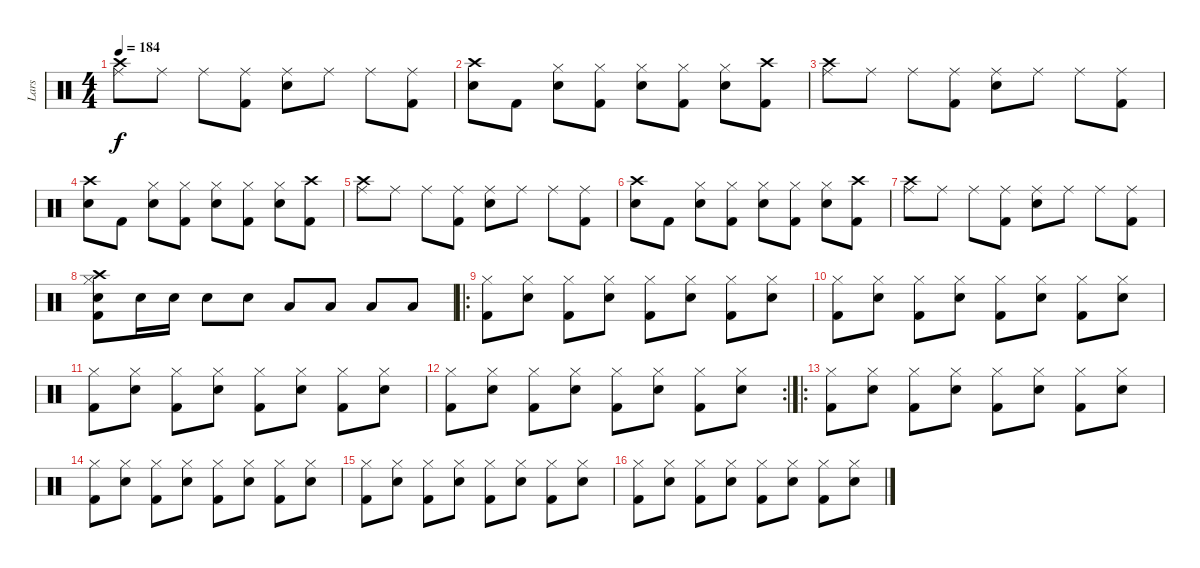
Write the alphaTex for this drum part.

\track ("Lars" "Lars") {instrument percussion}
\staff {score}
\articulation defaults
\ts (4 4)
\tempo 184
\clef neutral
\ks c
("Crash high (hit)" "Ride (middle)").8{dy f} "Ride (middle)".8 "Ride (middle)".8 ("Ride (middle)" "Kick (hit) 2").8 ("Snare (hit) 2" "Ride (middle)").8 "Ride (middle)".8 "Ride (middle)".8 ("Ride (middle)" "Kick (hit) 2").8 |
("Snare (hit) 2" "Crash high (hit)").8 "Kick (hit) 2".8 ("Snare (hit) 2" "Hi-Hat (closed)").8 ("Kick (hit) 2" "Hi-Hat (closed)").8 ("Snare (hit) 2" "Hi-Hat (closed)").8 ("Kick (hit) 2" "Hi-Hat (closed)").8 ("Snare (hit) 2" "Hi-Hat (closed)").8 ("Kick (hit) 2" "Crash high (hit)").8 |
("Crash high (hit)" "Ride (middle)").8 "Ride (middle)".8 "Ride (middle)".8 ("Ride (middle)" "Kick (hit) 2").8 ("Snare (hit) 2" "Ride (middle)").8 "Ride (middle)".8 "Ride (middle)".8 ("Ride (middle)" "Kick (hit) 2").8 |
("Snare (hit) 2" "Crash high (hit)").8 "Kick (hit) 2".8 ("Snare (hit) 2" "Hi-Hat (closed)").8 ("Kick (hit) 2" "Hi-Hat (closed)").8 ("Snare (hit) 2" "Hi-Hat (closed)").8 ("Kick (hit) 2" "Hi-Hat (closed)").8 ("Snare (hit) 2" "Hi-Hat (closed)").8 ("Kick (hit) 2" "Crash high (hit)").8 |
("Crash high (hit)" "Ride (middle)").8 "Ride (middle)".8 "Ride (middle)".8 ("Ride (middle)" "Kick (hit) 2").8 ("Snare (hit) 2" "Ride (middle)").8 "Ride (middle)".8 "Ride (middle)".8 ("Ride (middle)" "Kick (hit) 2").8 |
("Snare (hit) 2" "Crash high (hit)").8 "Kick (hit) 2".8 ("Snare (hit) 2" "Hi-Hat (closed)").8 ("Kick (hit) 2" "Hi-Hat (closed)").8 ("Snare (hit) 2" "Hi-Hat (closed)").8 ("Kick (hit) 2" "Hi-Hat (closed)").8 ("Snare (hit) 2" "Hi-Hat (closed)").8 ("Kick (hit) 2" "Crash high (hit)").8 |
("Crash high (hit)" "Ride (middle)").8 "Ride (middle)".8 "Ride (middle)".8 ("Ride (middle)" "Kick (hit) 2").8 ("Snare (hit) 2" "Ride (middle)").8 "Ride (middle)".8 "Ride (middle)".8 ("Ride (middle)" "Kick (hit) 2").8 |
("Kick (hit) 2" "Snare (hit) 2" "Hi-Hat (closed)" "Crash high (hit)").8 "Snare (hit) 2".16 "Snare (hit) 2".16 "Snare (hit) 2".8 "Snare (hit) 2".8 "Low Floor Tom (hit)".8 "Low Floor Tom (hit)".8 "Low Floor Tom (hit)".8 "Low Floor Tom (hit)".8 |
\ro
("Kick (hit) 2" "Hi-Hat (closed)").8 ("Snare (hit) 2" "Hi-Hat (closed)").8 ("Kick (hit) 2" "Hi-Hat (closed)").8 ("Snare (hit) 2" "Hi-Hat (closed)").8 ("Kick (hit) 2" "Hi-Hat (closed)").8 ("Snare (hit) 2" "Hi-Hat (closed)").8 ("Kick (hit) 2" "Hi-Hat (closed)").8 ("Snare (hit) 2" "Hi-Hat (closed)").8 |
("Kick (hit) 2" "Hi-Hat (closed)").8 ("Snare (hit) 2" "Hi-Hat (closed)").8 ("Kick (hit) 2" "Hi-Hat (closed)").8 ("Snare (hit) 2" "Hi-Hat (closed)").8 ("Kick (hit) 2" "Hi-Hat (closed)").8 ("Snare (hit) 2" "Hi-Hat (closed)").8 ("Kick (hit) 2" "Hi-Hat (closed)").8 ("Snare (hit) 2" "Hi-Hat (closed)").8 |
("Kick (hit) 2" "Hi-Hat (closed)").8 ("Snare (hit) 2" "Hi-Hat (closed)").8 ("Kick (hit) 2" "Hi-Hat (closed)").8 ("Snare (hit) 2" "Hi-Hat (closed)").8 ("Kick (hit) 2" "Hi-Hat (closed)").8 ("Snare (hit) 2" "Hi-Hat (closed)").8 ("Kick (hit) 2" "Hi-Hat (closed)").8 ("Snare (hit) 2" "Hi-Hat (closed)").8 |
\rc 2
("Kick (hit) 2" "Hi-Hat (closed)").8 ("Snare (hit) 2" "Hi-Hat (closed)").8 ("Kick (hit) 2" "Hi-Hat (closed)").8 ("Snare (hit) 2" "Hi-Hat (closed)").8 ("Kick (hit) 2" "Hi-Hat (closed)").8 ("Snare (hit) 2" "Hi-Hat (closed)").8 ("Kick (hit) 2" "Hi-Hat (closed)").8 ("Snare (hit) 2" "Hi-Hat (closed)").8 |
\ro
("Kick (hit) 2" "Hi-Hat (closed)").8 ("Snare (hit) 2" "Hi-Hat (closed)").8 ("Kick (hit) 2" "Hi-Hat (closed)").8 ("Snare (hit) 2" "Hi-Hat (closed)").8 ("Kick (hit) 2" "Hi-Hat (closed)").8 ("Snare (hit) 2" "Hi-Hat (closed)").8 ("Kick (hit) 2" "Hi-Hat (closed)").8 ("Snare (hit) 2" "Hi-Hat (closed)").8 |
("Kick (hit) 2" "Hi-Hat (closed)").8 ("Snare (hit) 2" "Hi-Hat (closed)").8 ("Kick (hit) 2" "Hi-Hat (closed)").8 ("Snare (hit) 2" "Hi-Hat (closed)").8 ("Kick (hit) 2" "Hi-Hat (closed)").8 ("Snare (hit) 2" "Hi-Hat (closed)").8 ("Kick (hit) 2" "Hi-Hat (closed)").8 ("Snare (hit) 2" "Hi-Hat (closed)").8 |
("Kick (hit) 2" "Hi-Hat (closed)").8 ("Snare (hit) 2" "Hi-Hat (closed)").8 ("Kick (hit) 2" "Hi-Hat (closed)").8 ("Snare (hit) 2" "Hi-Hat (closed)").8 ("Kick (hit) 2" "Hi-Hat (closed)").8 ("Snare (hit) 2" "Hi-Hat (closed)").8 ("Kick (hit) 2" "Hi-Hat (closed)").8 ("Snare (hit) 2" "Hi-Hat (closed)").8 |
("Kick (hit) 2" "Hi-Hat (closed)").8 ("Snare (hit) 2" "Hi-Hat (closed)").8 ("Kick (hit) 2" "Hi-Hat (closed)").8 ("Snare (hit) 2" "Hi-Hat (closed)").8 ("Kick (hit) 2" "Hi-Hat (closed)").8 ("Snare (hit) 2" "Hi-Hat (closed)").8 ("Kick (hit) 2" "Hi-Hat (closed)").8 ("Snare (hit) 2" "Hi-Hat (closed)").8
